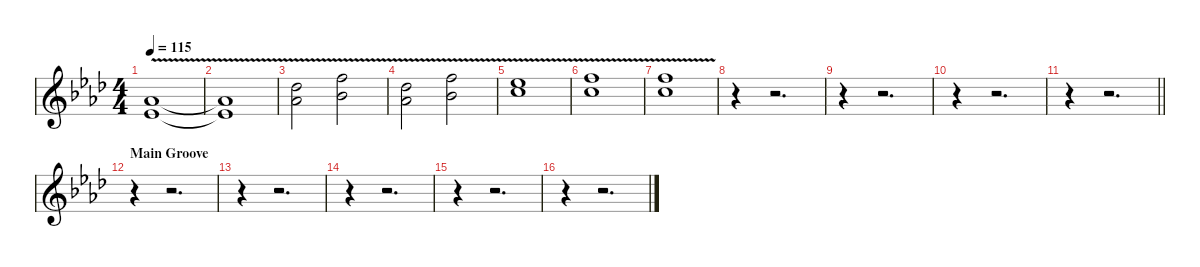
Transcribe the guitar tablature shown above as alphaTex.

\defaultSystemsLayout 4
\hideDynamics
\bracketExtendMode nobrackets
\singleTrackTrackNamePolicy hidden
\multiTrackTrackNamePolicy hidden
\firstSystemTrackNameMode fullname
\firstSystemTrackNameOrientation horizontal
\otherSystemsTrackNameOrientation horizontal
\track ("Synth" "fl.") {instrument flute}
\staff {score}
\tuning (E4 B3 G3 D3 A2 E2)
\ts (4 4)
\tempo 115
\clef g2
\ks ab
(9.2{v acc b} 8.3{v acc b}).1{dy f beam Up} |
(9.2{v t acc b} 8.3{v t acc b}).1{beam Up} |
(9.1{v acc b} 9.2{v acc b}).2{beam Down} (13.1{v acc forcenatural} 11.2{v acc b}).2{beam Down} |
(9.1{v acc b} 9.2{v acc b}).2{beam Down} (13.1{v acc forcenatural} 11.2{v acc b}).2{beam Down} |
(11.1{v acc b} 13.2{v acc forcenatural}).1{dy mf beam Down} |
(13.1{v acc forcenatural} 13.2{v acc forcenatural}).1{beam Down} |
(13.1{v acc forcenatural} 13.2{v acc forcenatural}).1{dy mp beam Down} |
r.4{beam Down} r.2{d beam Down} |
r.4{beam Down} r.2{d beam Down} |
r.4{beam Down} r.2{d beam Down} |
\barLineRight lightlight
r.4{beam Down} r.2{d beam Down} |
\section ("" "Main Groove")
r.4{beam Down} r.2{d beam Down} |
r.4{beam Down} r.2{d beam Down} |
r.4{beam Down} r.2{d beam Down} |
r.4{beam Down} r.2{d beam Down} |
r.4{beam Down} r.2{d beam Down}
